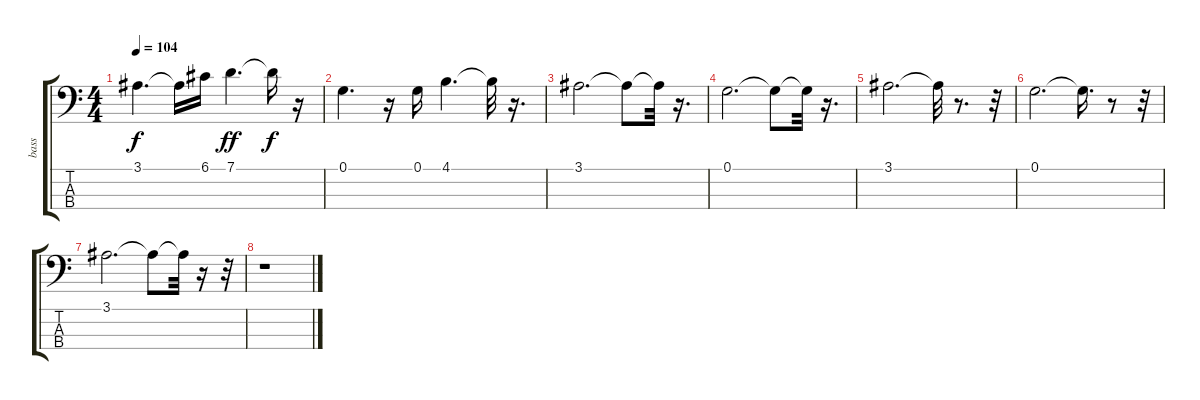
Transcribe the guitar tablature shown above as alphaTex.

\track ("bass" "bass") {instrument acousticbass}
\staff {score tabs}
\tuning (G2 D2 A1 E1) {hide}
\ts (4 4)
\tempo 104
\clef f4
\ks c
3.1.4{d dy f} 3.1{t}.16 6.1.16 7.1.4{d dy ff} 7.1{t}.16{dy f} r.16 |
0.1.4{d} r.16 0.1.16 4.1.4{d} 4.1{t}.32 r.16{d} |
3.1.2{d} 3.1{t}.8 3.1{t}.32 r.16{d} |
0.1.2{d} 0.1{t}.8 0.1{t}.32 r.16{d} |
3.1.2{d} 3.1{t}.32 r.8{d} r.32 |
0.1.2{d} 0.1{t}.16{d} r.8 r.32 |
3.1.2{d} 3.1{t}.8 3.1{t}.32 r.16 r.32 |
r.1
